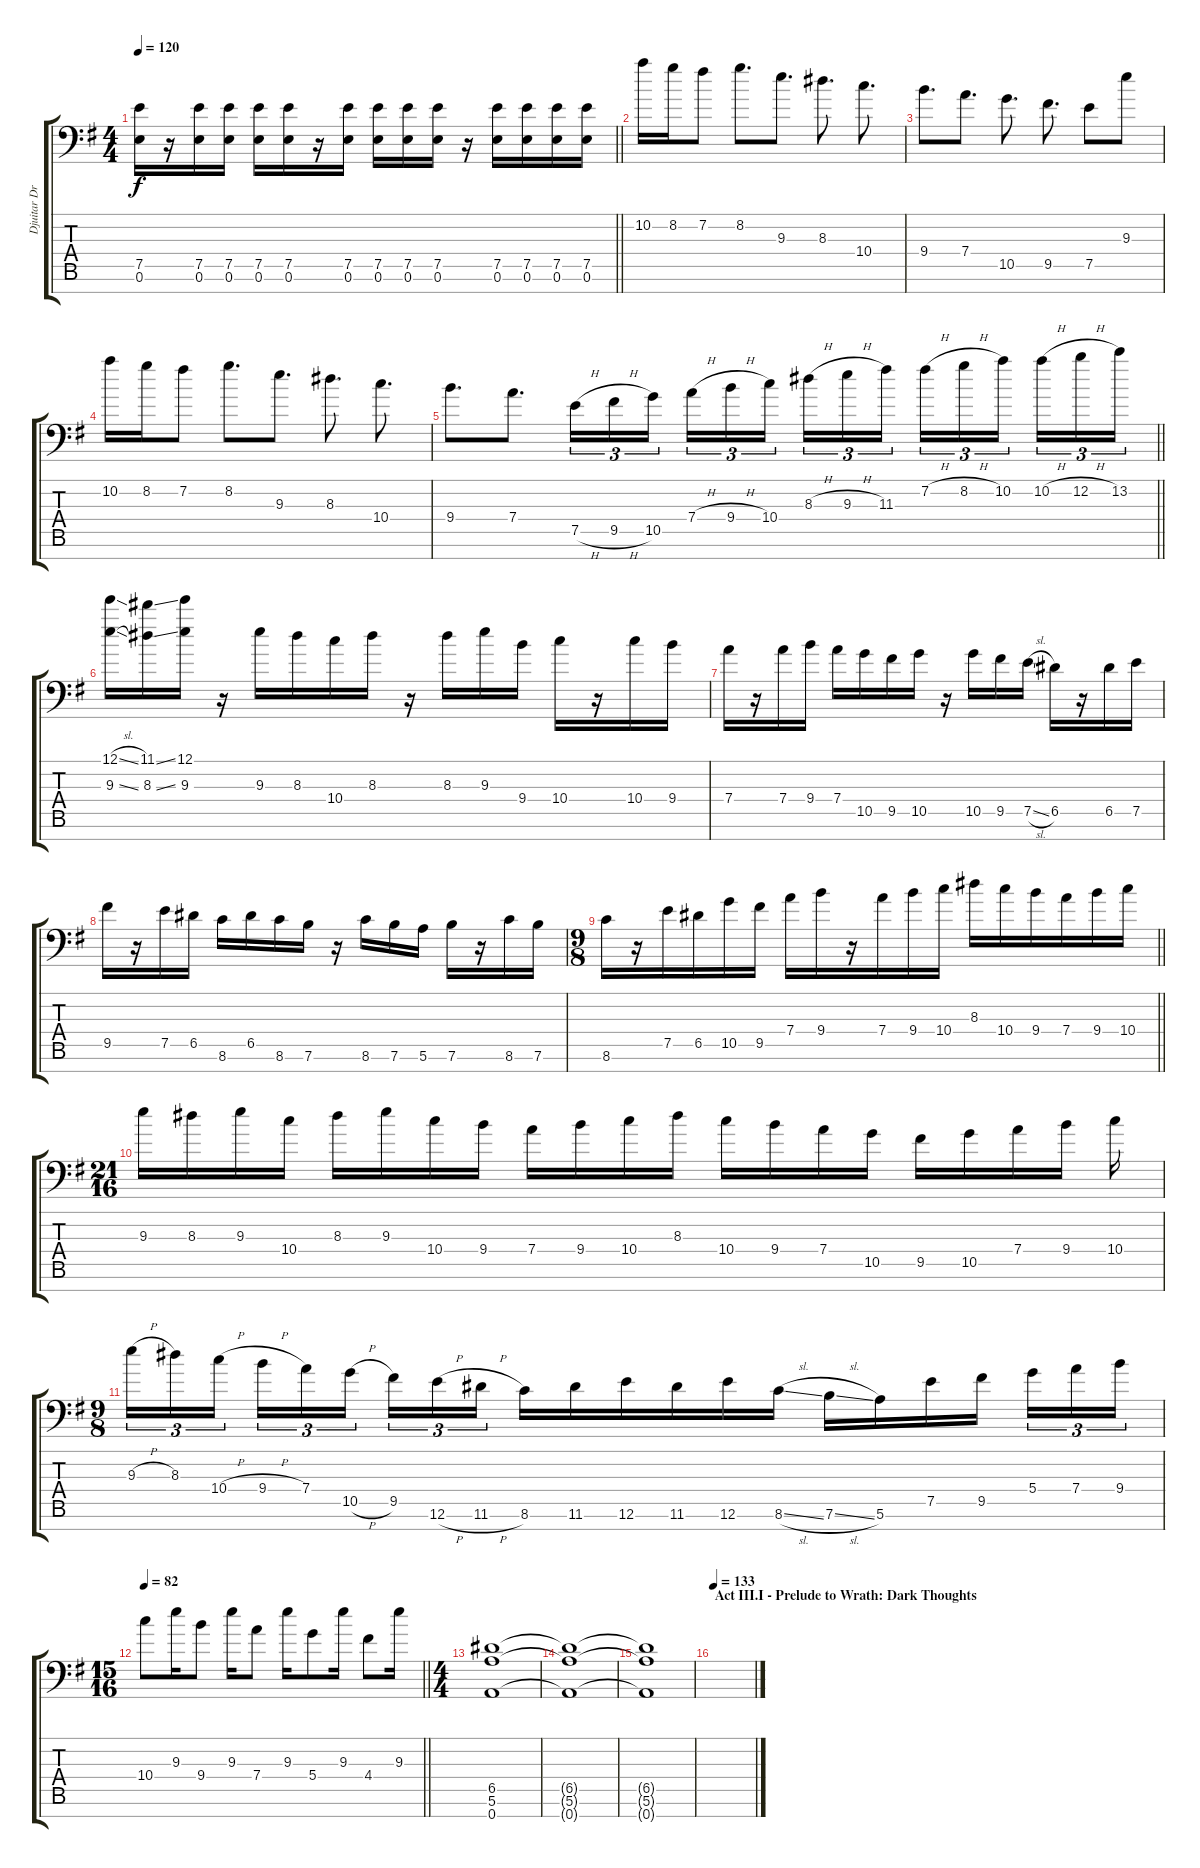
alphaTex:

\track ("Djuitar Dropped A" "Djuitar Dr") {instrument distortionguitar}
\staff {score tabs}
\tuning (E4 B3 G3 D3 A2 E2 A1) {hide}
\ts (4 4)
\tempo 120
\clef f4
\barLineRight lightlight
\ks eminor
(7.5 0.6).16{dy f} r.16 (7.5 0.6).16 (7.5 0.6).16 (7.5 0.6).16 (7.5 0.6).16 r.16 (7.5 0.6).16 (7.5 0.6).16 (7.5 0.6).16 (7.5 0.6).16 r.16 (7.5 0.6).16 (7.5 0.6).16 (7.5 0.6).16 (7.5 0.6).16 |
10.2.16 8.2.16 7.2.8 8.2.8{d} 9.3.8{d} 8.3.8{d} 10.4.8{d} |
9.4.8{d} 7.4.8{d} 10.5.8{d} 9.5.8{d} 7.5.8 9.3.8 |
10.2.16 8.2.16 7.2.8 8.2.8{d} 9.3.8{d} 8.3.8{d} 10.4.8{d} |
\barLineRight lightlight
9.4.8{d} 7.4.8{d} 7.5{h}.16{tu (3 2)} 9.5{h}.16{tu (3 2)} 10.5.16{tu (3 2)} 7.4{h}.16{tu (3 2)} 9.4{h}.16{tu (3 2)} 10.4.16{tu (3 2) beam splitsecondary} 8.3{h}.16{tu (3 2)} 9.3{h}.16{tu (3 2)} 11.3.16{tu (3 2)} 7.2{h}.16{tu (3 2)} 8.2{h}.16{tu (3 2)} 10.2.16{tu (3 2) beam splitsecondary} 10.2{h}.16{tu (3 2)} 12.2{h}.16{tu (3 2)} 13.2.16{tu (3 2)} |
\section ("" "")
(12.1{sl} 9.3{sl}).16 (11.1{ss} 8.3{ss}).16 (12.1 9.3).16 r.16 9.3.16 8.3.16 10.4.16 8.3.16 r.16 8.3.16 9.3.16 9.4.16 10.4.16 r.16 10.4.16 9.4.16 |
7.4.16 r.16 7.4.16 9.4.16 7.4.16 10.5.16 9.5.16 10.5.16 r.16 10.5.16 9.5.16 7.5{sl}.16 6.5.16 r.16 6.5.16 7.5.16 |
9.5.16 r.16 7.5.16 6.5.16 8.6.16 6.5.16 8.6.16 7.6.16 r.16 8.6.16 7.6.16 5.6.16 7.6.16 r.16 8.6.16 7.6.16 |
\ts (9 8)
\barLineRight lightlight
8.6.16 r.16 7.5.16 6.5.16 10.5.16 9.5.16 7.4.16 9.4.16 r.16 7.4.16 9.4.16 10.4.16 8.3.16 10.4.16 9.4.16 7.4.16 9.4.16 10.4.16 |
\ts (21 16)
9.3.16 8.3.16 9.3.16 10.4.16 8.3.16 9.3.16 10.4.16 9.4.16 7.4.16 9.4.16 10.4.16 8.3.16 10.4.16 9.4.16 7.4.16 10.5.16 9.5.16 10.5.16 7.4.16 9.4.16 10.4.16 |
\ts (9 8)
9.3{h}.16{tu (3 2)} 8.3.16{tu (3 2)} 10.4{h}.16{tu (3 2) beam splitsecondary} 9.4{h}.16{tu (3 2)} 7.4.16{tu (3 2)} 10.5{h}.16{tu (3 2) beam splitsecondary} 9.5.16{tu (3 2)} 12.6{h}.16{tu (3 2)} 11.6{h}.16{tu (3 2)} 8.6.16 11.6.16 12.6.16 11.6.16 12.6.16 8.6{sl}.16 7.6{sl}.16 5.6.16 7.5.16 9.5.16{beam splitsecondary} 5.4.16{tu (3 2)} 7.4.16{tu (3 2)} 9.4.16{tu (3 2)} |
\ts (15 16)
\tempo 82
\barLineRight lightlight
10.4.8 9.3.16 9.4.8 9.3.16 7.4.8 9.3.16 5.4.8 9.3.16 4.4.8 9.3.16 |
\ts (4 4)
(6.5 5.6 0.7).1 |
(6.5{t} 5.6{t} 0.7{t}).1 |
(6.5{t} 5.6{t} 0.7{t}).1 |
\section ("" "Act III.I - Prelude to Wrath: Dark Thoughts")
\tempo 133
